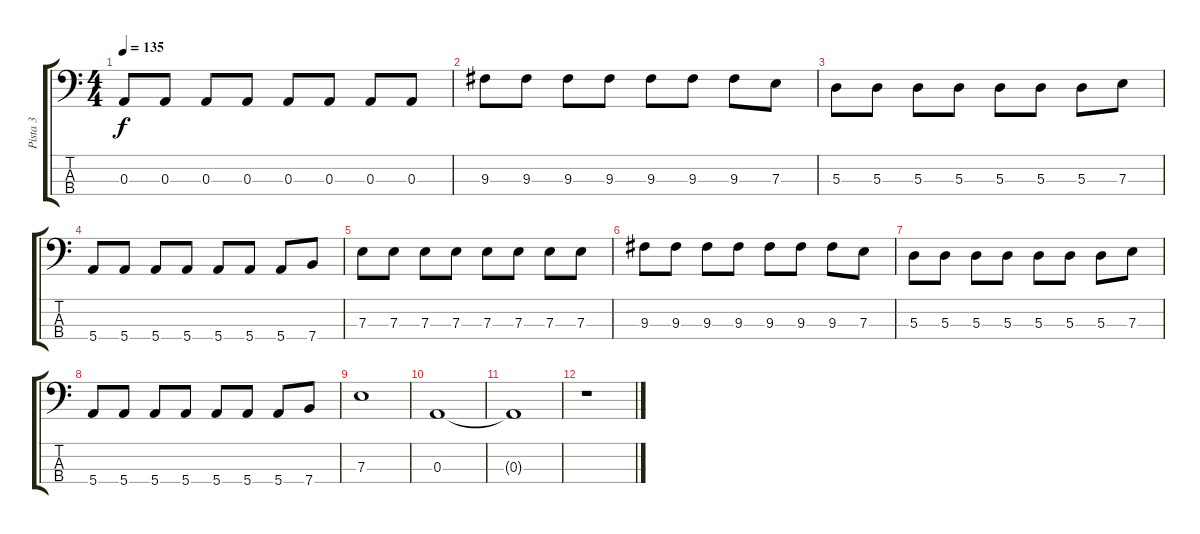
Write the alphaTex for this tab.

\track ("Pista 3" "Pista 3") {instrument electricbassfinger}
\staff {score tabs}
\tuning (G2 D2 A1 E1) {hide}
\ts (4 4)
\tempo 135
\clef f4
\ks c
0.3.8{dy f} 0.3.8 0.3.8 0.3.8 0.3.8 0.3.8 0.3.8 0.3.8 |
9.3.8 9.3.8 9.3.8 9.3.8 9.3.8 9.3.8 9.3.8 7.3.8 |
5.3.8 5.3.8 5.3.8 5.3.8 5.3.8 5.3.8 5.3.8 7.3.8 |
5.4.8 5.4.8 5.4.8 5.4.8 5.4.8 5.4.8 5.4.8 7.4.8 |
7.3.8 7.3.8 7.3.8 7.3.8 7.3.8 7.3.8 7.3.8 7.3.8 |
9.3.8 9.3.8 9.3.8 9.3.8 9.3.8 9.3.8 9.3.8 7.3.8 |
5.3.8 5.3.8 5.3.8 5.3.8 5.3.8 5.3.8 5.3.8 7.3.8 |
5.4.8 5.4.8 5.4.8 5.4.8 5.4.8 5.4.8 5.4.8 7.4.8 |
7.3.1 |
0.3.1 |
0.3{t}.1 |
r.1
